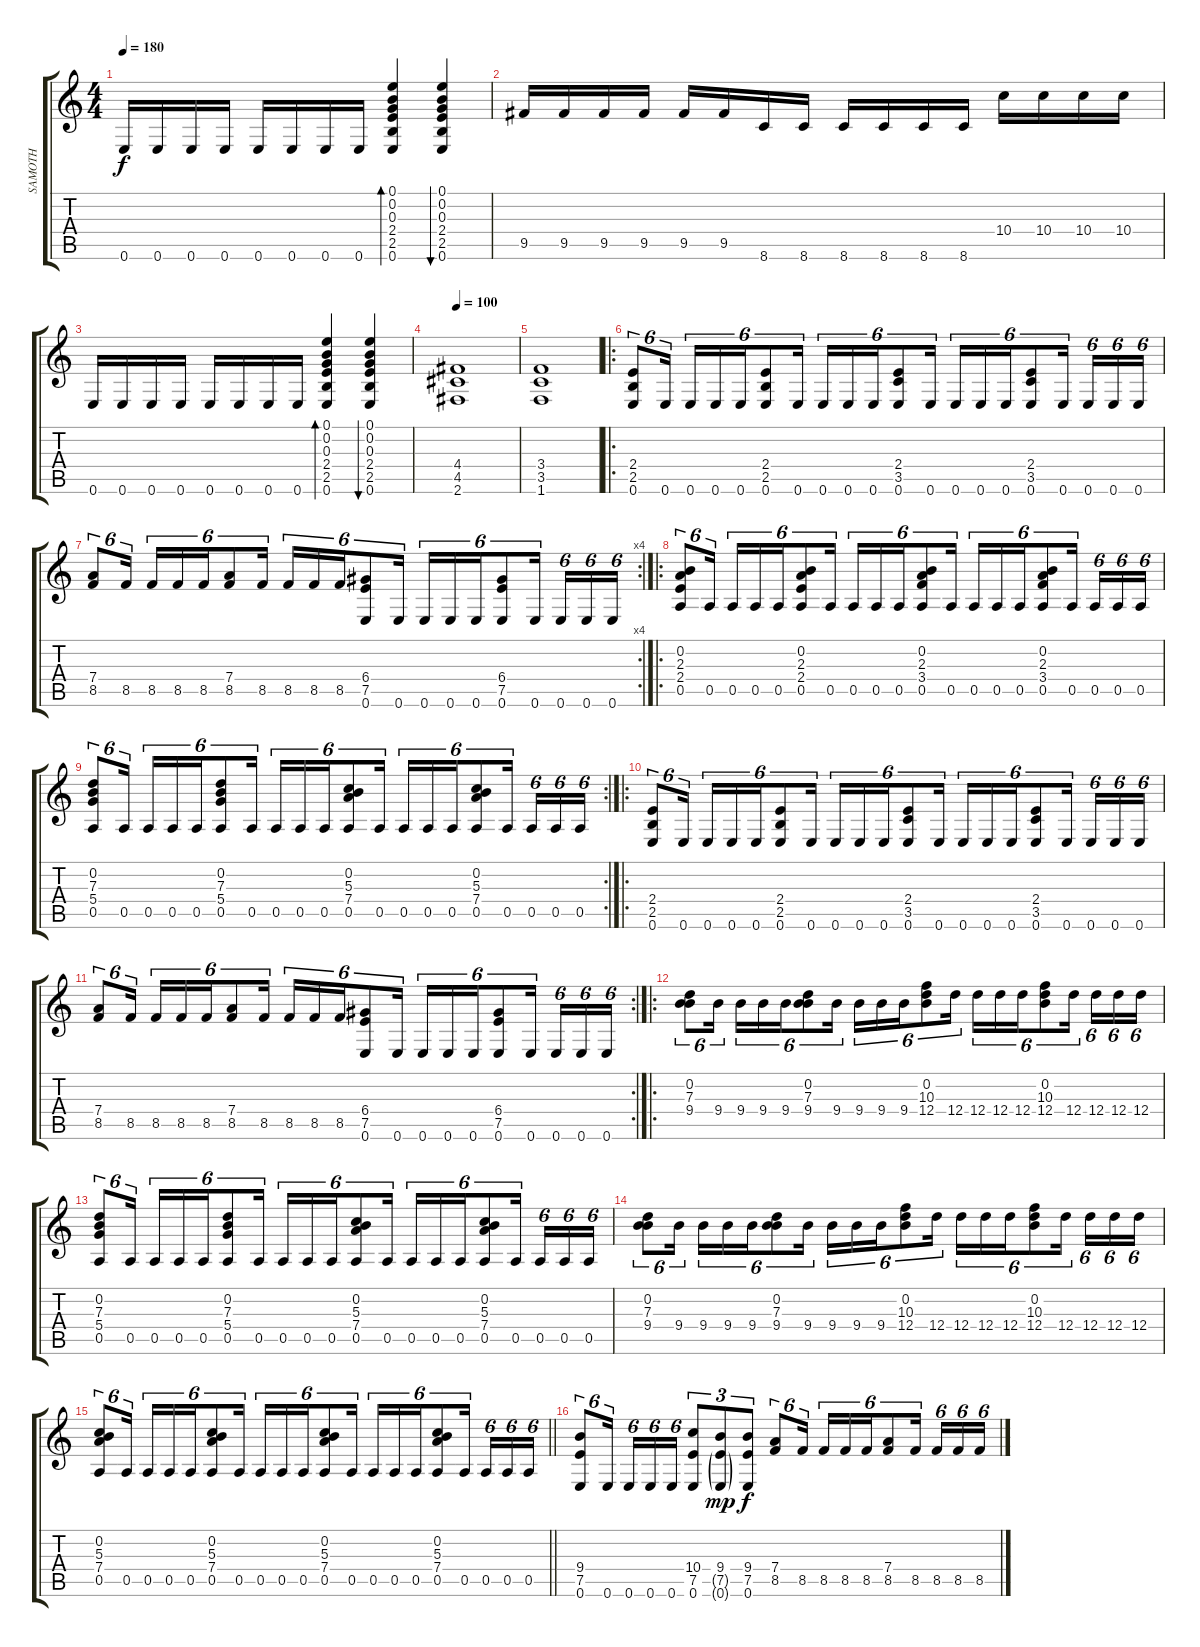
\track ("SAMOTH" "SAMOTH") {instrument distortionguitar}
\staff {score tabs}
\tuning (E4 B3 G3 D3 A2 E2) {hide}
\ts (4 4)
\tempo 180
\clef g2
\ks c
0.6.16{dy f} 0.6.16 0.6.16 0.6.16 0.6.16 0.6.16 0.6.16 0.6.16 (0.1 0.2 0.3 2.4 2.5 0.6).4{bd 60} (0.1 0.2 0.3 2.4 2.5 0.6).4{bu 60} |
9.5.16 9.5.16 9.5.16 9.5.16 9.5.16 9.5.16 8.6.16 8.6.16 8.6.16 8.6.16 8.6.16 8.6.16 10.4.16 10.4.16 10.4.16 10.4.16 |
0.6.16 0.6.16 0.6.16 0.6.16 0.6.16 0.6.16 0.6.16 0.6.16 (0.1 0.2 0.3 2.4 2.5 0.6).4{bd 60} (0.1 0.2 0.3 2.4 2.5 0.6).4{bu 60} |
\tempo 100
(4.4 4.5 2.6).1 |
(3.4 3.5 1.6).1 |
\ro
(2.4 2.5 0.6).8{tu (6 4)} 0.6.16{tu (6 4)} 0.6.16{tu (6 4)} 0.6.16{tu (6 4)} 0.6.16{tu (6 4)} (2.4 2.5 0.6).8{tu (6 4)} 0.6.16{tu (6 4)} 0.6.16{tu (6 4)} 0.6.16{tu (6 4)} 0.6.16{tu (6 4)} (2.4 3.5 0.6).8{tu (6 4)} 0.6.16{tu (6 4)} 0.6.16{tu (6 4)} 0.6.16{tu (6 4)} 0.6.16{tu (6 4)} (2.4 3.5 0.6).8{tu (6 4)} 0.6.16{tu (6 4)} 0.6.16{tu (6 4)} 0.6.16{tu (6 4)} 0.6.16{tu (6 4)} |
\rc 4
(7.4 8.5).8{tu (6 4)} 8.5.16{tu (6 4)} 8.5.16{tu (6 4)} 8.5.16{tu (6 4)} 8.5.16{tu (6 4)} (7.4 8.5).8{tu (6 4)} 8.5.16{tu (6 4)} 8.5.16{tu (6 4)} 8.5.16{tu (6 4)} 8.5.16{tu (6 4)} (6.4 7.5 0.6).8{tu (6 4)} 0.6.16{tu (6 4)} 0.6.16{tu (6 4)} 0.6.16{tu (6 4)} 0.6.16{tu (6 4)} (6.4 7.5 0.6).8{tu (6 4)} 0.6.16{tu (6 4)} 0.6.16{tu (6 4)} 0.6.16{tu (6 4)} 0.6.16{tu (6 4)} |
\ro
(0.2 2.3 2.4 0.5).8{tu (6 4)} 0.5.16{tu (6 4)} 0.5.16{tu (6 4)} 0.5.16{tu (6 4)} 0.5.16{tu (6 4)} (0.2 2.3 2.4 0.5).8{tu (6 4)} 0.5.16{tu (6 4)} 0.5.16{tu (6 4)} 0.5.16{tu (6 4)} 0.5.16{tu (6 4)} (0.2 2.3 3.4 0.5).8{tu (6 4)} 0.5.16{tu (6 4)} 0.5.16{tu (6 4)} 0.5.16{tu (6 4)} 0.5.16{tu (6 4)} (0.2 2.3 3.4 0.5).8{tu (6 4)} 0.5.16{tu (6 4)} 0.5.16{tu (6 4)} 0.5.16{tu (6 4)} 0.5.16{tu (6 4)} |
\rc 2
(0.2 7.3 5.4 0.5).8{tu (6 4)} 0.5.16{tu (6 4)} 0.5.16{tu (6 4)} 0.5.16{tu (6 4)} 0.5.16{tu (6 4)} (0.2 7.3 5.4 0.5).8{tu (6 4)} 0.5.16{tu (6 4)} 0.5.16{tu (6 4)} 0.5.16{tu (6 4)} 0.5.16{tu (6 4)} (0.2 5.3 7.4 0.5).8{tu (6 4)} 0.5.16{tu (6 4)} 0.5.16{tu (6 4)} 0.5.16{tu (6 4)} 0.5.16{tu (6 4)} (0.2 5.3 7.4 0.5).8{tu (6 4)} 0.5.16{tu (6 4)} 0.5.16{tu (6 4)} 0.5.16{tu (6 4)} 0.5.16{tu (6 4)} |
\ro
(2.4 2.5 0.6).8{tu (6 4)} 0.6.16{tu (6 4)} 0.6.16{tu (6 4)} 0.6.16{tu (6 4)} 0.6.16{tu (6 4)} (2.4 2.5 0.6).8{tu (6 4)} 0.6.16{tu (6 4)} 0.6.16{tu (6 4)} 0.6.16{tu (6 4)} 0.6.16{tu (6 4)} (2.4 3.5 0.6).8{tu (6 4)} 0.6.16{tu (6 4)} 0.6.16{tu (6 4)} 0.6.16{tu (6 4)} 0.6.16{tu (6 4)} (2.4 3.5 0.6).8{tu (6 4)} 0.6.16{tu (6 4)} 0.6.16{tu (6 4)} 0.6.16{tu (6 4)} 0.6.16{tu (6 4)} |
\rc 2
(7.4 8.5).8{tu (6 4)} 8.5.16{tu (6 4)} 8.5.16{tu (6 4)} 8.5.16{tu (6 4)} 8.5.16{tu (6 4)} (7.4 8.5).8{tu (6 4)} 8.5.16{tu (6 4)} 8.5.16{tu (6 4)} 8.5.16{tu (6 4)} 8.5.16{tu (6 4)} (6.4 7.5 0.6).8{tu (6 4)} 0.6.16{tu (6 4)} 0.6.16{tu (6 4)} 0.6.16{tu (6 4)} 0.6.16{tu (6 4)} (6.4 7.5 0.6).8{tu (6 4)} 0.6.16{tu (6 4)} 0.6.16{tu (6 4)} 0.6.16{tu (6 4)} 0.6.16{tu (6 4)} |
\ro
(0.2 7.3 9.4).8{tu (6 4)} 9.4.16{tu (6 4)} 9.4.16{tu (6 4)} 9.4.16{tu (6 4)} 9.4.16{tu (6 4)} (0.2 7.3 9.4).8{tu (6 4)} 9.4.16{tu (6 4)} 9.4.16{tu (6 4)} 9.4.16{tu (6 4)} 9.4.16{tu (6 4)} (0.2 10.3 12.4).8{tu (6 4)} 12.4.16{tu (6 4)} 12.4.16{tu (6 4)} 12.4.16{tu (6 4)} 12.4.16{tu (6 4)} (0.2 10.3 12.4).8{tu (6 4)} 12.4.16{tu (6 4)} 12.4.16{tu (6 4)} 12.4.16{tu (6 4)} 12.4.16{tu (6 4)} |
(0.2 7.3 5.4 0.5).8{tu (6 4)} 0.5.16{tu (6 4)} 0.5.16{tu (6 4)} 0.5.16{tu (6 4)} 0.5.16{tu (6 4)} (0.2 7.3 5.4 0.5).8{tu (6 4)} 0.5.16{tu (6 4)} 0.5.16{tu (6 4)} 0.5.16{tu (6 4)} 0.5.16{tu (6 4)} (0.2 5.3 7.4 0.5).8{tu (6 4)} 0.5.16{tu (6 4)} 0.5.16{tu (6 4)} 0.5.16{tu (6 4)} 0.5.16{tu (6 4)} (0.2 5.3 7.4 0.5).8{tu (6 4)} 0.5.16{tu (6 4)} 0.5.16{tu (6 4)} 0.5.16{tu (6 4)} 0.5.16{tu (6 4)} |
(0.2 7.3 9.4).8{tu (6 4)} 9.4.16{tu (6 4)} 9.4.16{tu (6 4)} 9.4.16{tu (6 4)} 9.4.16{tu (6 4)} (0.2 7.3 9.4).8{tu (6 4)} 9.4.16{tu (6 4)} 9.4.16{tu (6 4)} 9.4.16{tu (6 4)} 9.4.16{tu (6 4)} (0.2 10.3 12.4).8{tu (6 4)} 12.4.16{tu (6 4)} 12.4.16{tu (6 4)} 12.4.16{tu (6 4)} 12.4.16{tu (6 4)} (0.2 10.3 12.4).8{tu (6 4)} 12.4.16{tu (6 4)} 12.4.16{tu (6 4)} 12.4.16{tu (6 4)} 12.4.16{tu (6 4)} |
\barLineRight lightlight
(0.2 5.3 7.4 0.5).8{tu (6 4)} 0.5.16{tu (6 4)} 0.5.16{tu (6 4)} 0.5.16{tu (6 4)} 0.5.16{tu (6 4)} (0.2 5.3 7.4 0.5).8{tu (6 4)} 0.5.16{tu (6 4)} 0.5.16{tu (6 4)} 0.5.16{tu (6 4)} 0.5.16{tu (6 4)} (0.2 5.3 7.4 0.5).8{tu (6 4)} 0.5.16{tu (6 4)} 0.5.16{tu (6 4)} 0.5.16{tu (6 4)} 0.5.16{tu (6 4)} (0.2 5.3 7.4 0.5).8{tu (6 4)} 0.5.16{tu (6 4)} 0.5.16{tu (6 4)} 0.5.16{tu (6 4)} 0.5.16{tu (6 4)} |
(9.4 7.5 0.6).8{tu (6 4)} 0.6.16{tu (6 4)} 0.6.16{tu (6 4)} 0.6.16{tu (6 4)} 0.6.16{tu (6 4)} (10.4 7.5 0.6).8{tu (3 2)} (9.4 7.5{g} 0.6{g}).8{tu (3 2) dy mp} (9.4 7.5 0.6).8{tu (3 2) dy f} (7.4 8.5).8{tu (6 4)} 8.5.16{tu (6 4)} 8.5.16{tu (6 4)} 8.5.16{tu (6 4)} 8.5.16{tu (6 4)} (7.4 8.5).8{tu (6 4)} 8.5.16{tu (6 4)} 8.5.16{tu (6 4)} 8.5.16{tu (6 4)} 8.5.16{tu (6 4)}
